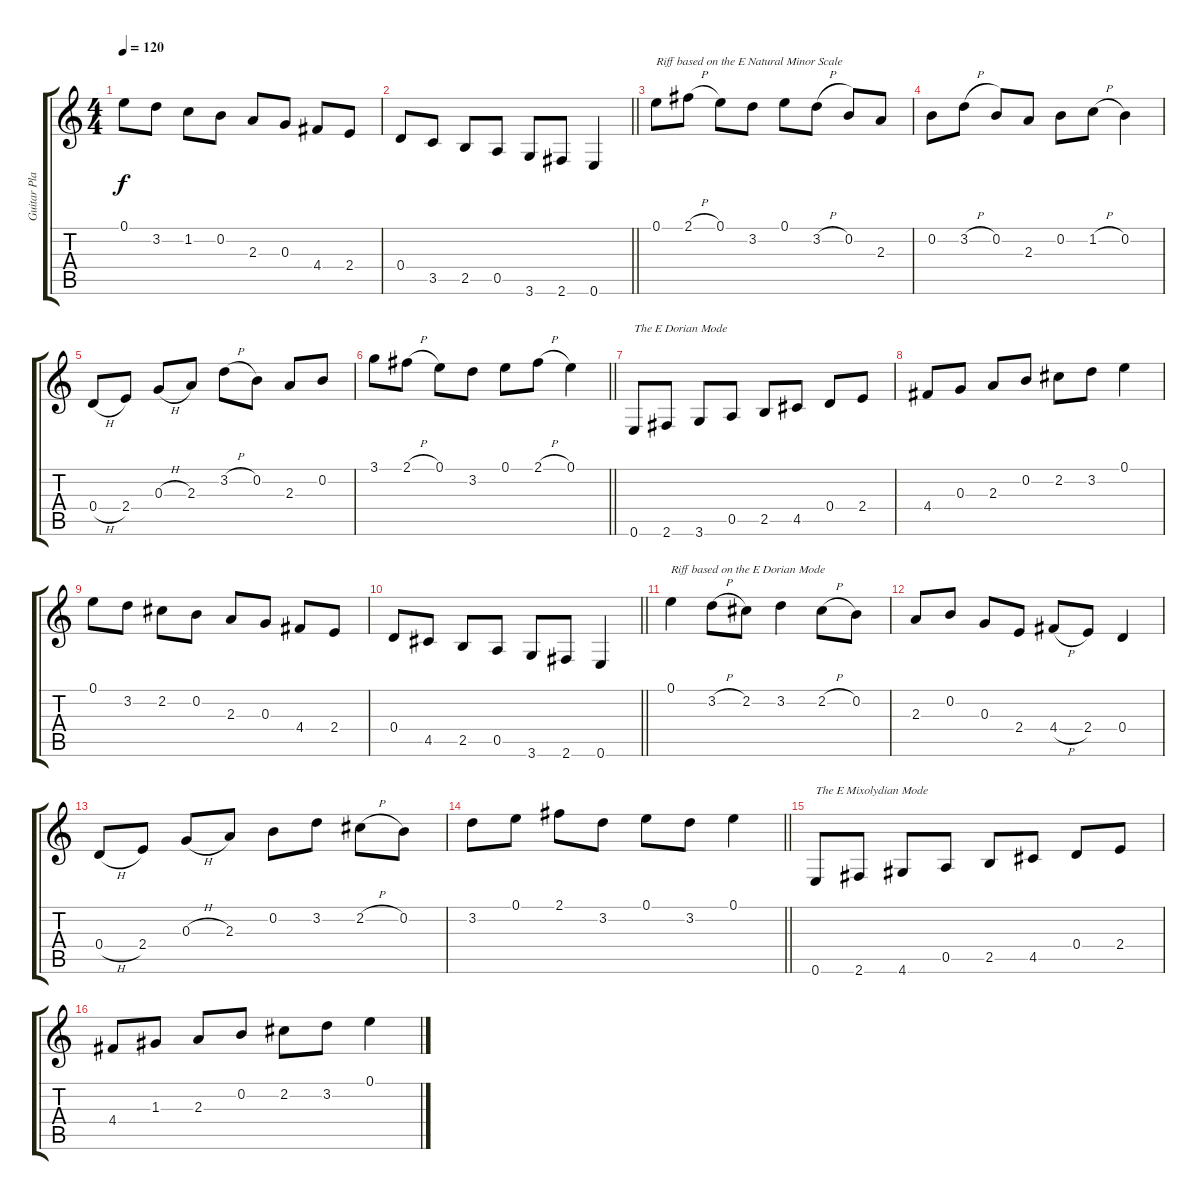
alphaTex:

\track ("Guitar Player" "Guitar Pla") {instrument distortionguitar}
\staff {score tabs}
\tuning (E4 B3 G3 D3 A2 E2) {hide}
\ts (4 4)
\tempo 120
\clef g2
\ks c
0.1.8{dy f} 3.2.8 1.2.8 0.2.8 2.3.8 0.3.8 4.4.8 2.4.8 |
\barLineRight lightlight
0.4.8 3.5.8 2.5.8 0.5.8 3.6.8 2.6.8 0.6.4 |
0.1.8{txt "Riff based on the E Natural Minor Scale"} 2.1{h}.8 0.1.8 3.2.8 0.1.8 3.2{h}.8 0.2.8 2.3.8 |
0.2.8 3.2{h}.8 0.2.8 2.3.8 0.2.8 1.2{h}.8 0.2.4 |
0.4{h}.8 2.4.8 0.3{h}.8 2.3.8 3.2{h}.8 0.2.8 2.3.8 0.2.8 |
\barLineRight lightlight
3.1.8 2.1{h}.8 0.1.8 3.2.8 0.1.8 2.1{h}.8 0.1.4 |
0.6.8{txt "The E Dorian Mode"} 2.6.8 3.6.8 0.5.8 2.5.8 4.5.8 0.4.8 2.4.8 |
4.4.8 0.3.8 2.3.8 0.2.8 2.2.8 3.2.8 0.1.4 |
0.1.8 3.2.8 2.2.8 0.2.8 2.3.8 0.3.8 4.4.8 2.4.8 |
\barLineRight lightlight
0.4.8 4.5.8 2.5.8 0.5.8 3.6.8 2.6.8 0.6.4 |
0.1.4{txt "Riff based on the E Dorian Mode"} 3.2{h}.8 2.2.8 3.2.4 2.2{h}.8 0.2.8 |
2.3.8 0.2.8 0.3.8 2.4.8 4.4{h}.8 2.4.8 0.4.4 |
0.4{h}.8 2.4.8 0.3{h}.8 2.3.8 0.2.8 3.2.8 2.2{h}.8 0.2.8 |
\barLineRight lightlight
3.2.8 0.1.8 2.1.8 3.2.8 0.1.8 3.2.8 0.1.4 |
0.6.8{txt "The E Mixolydian Mode"} 2.6.8 4.6.8 0.5.8 2.5.8 4.5.8 0.4.8 2.4.8 |
4.4.8 1.3.8 2.3.8 0.2.8 2.2.8 3.2.8 0.1.4
